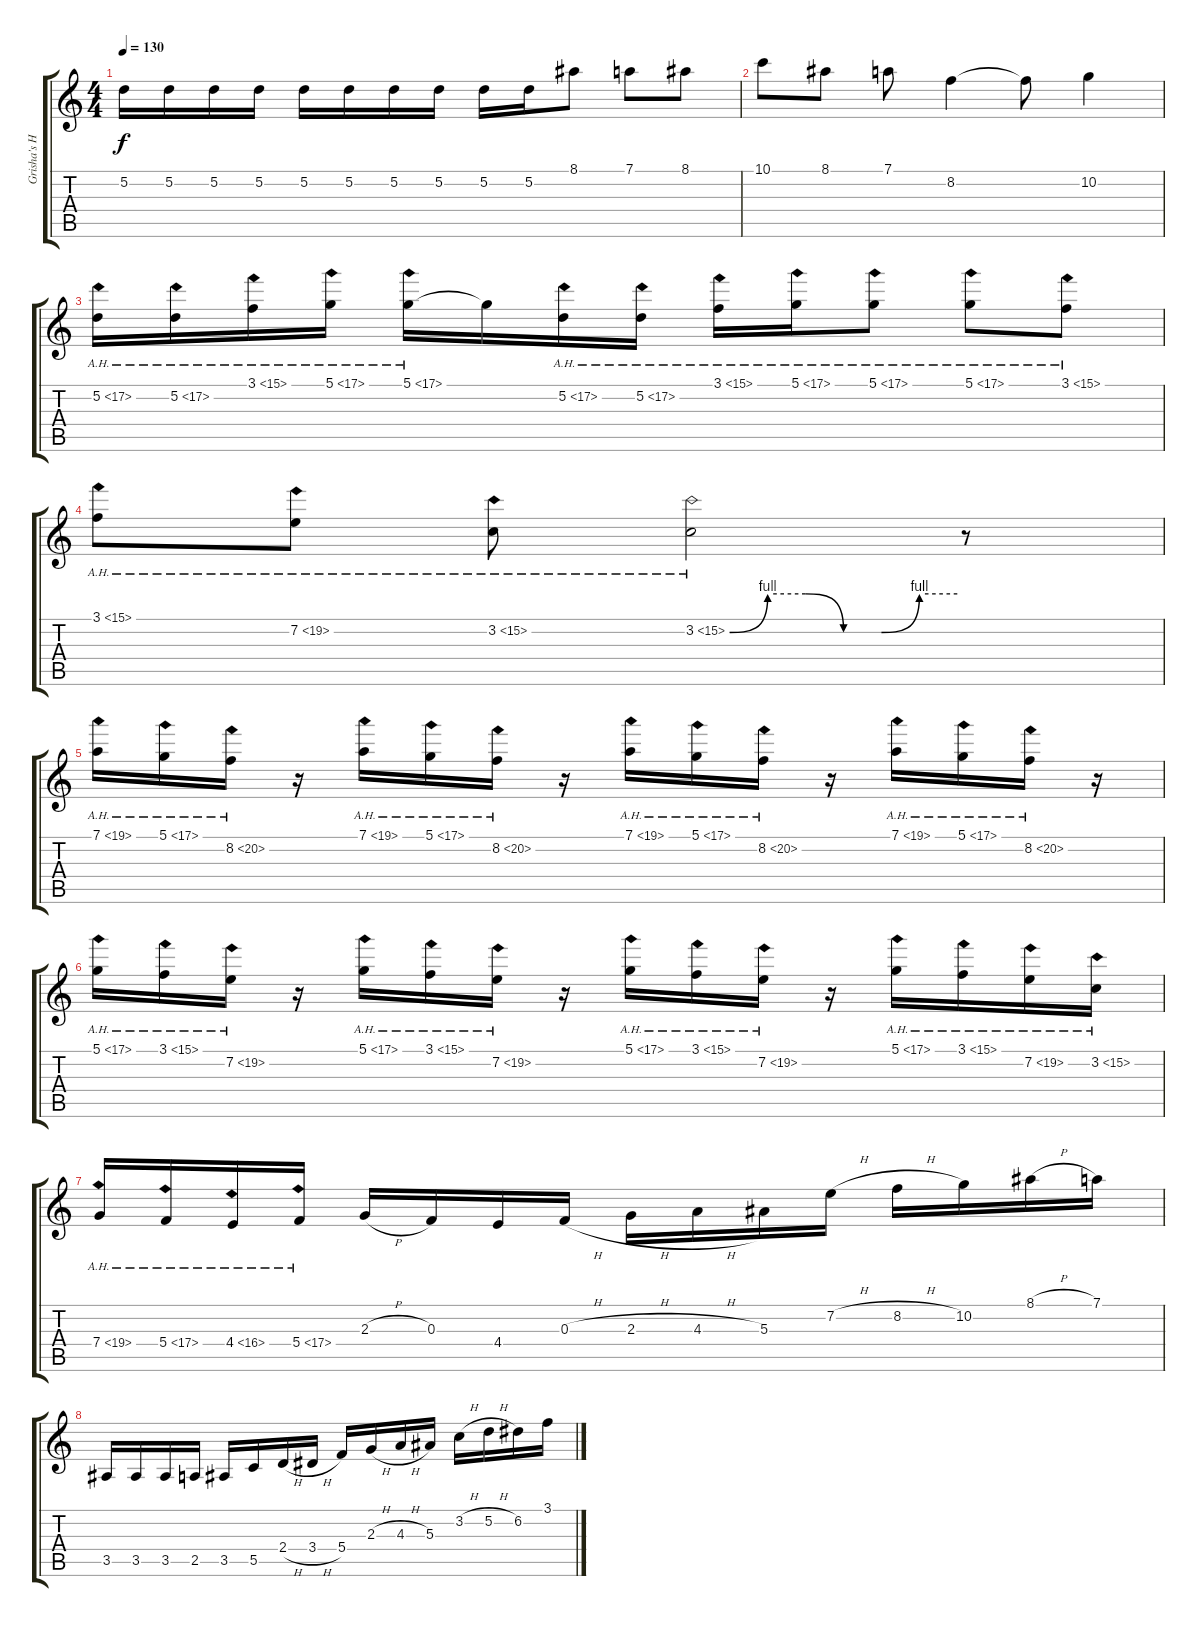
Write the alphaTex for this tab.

\track ("Grisha's Harmonic" "Grisha's H") {instrument guitarharmonics}
\staff {score tabs}
\tuning (D4 A3 F3 C3 G2 D2) {hide}
\ts (4 4)
\tempo 130
\clef g2
\ks c
5.2.16{dy f instrument overdrivenguitar} 5.2.16 5.2.16 5.2.16 5.2.16 5.2.16 5.2.16 5.2.16 5.2.16 5.2.16 8.1.8 7.1.8 8.1.8 |
10.1.8 8.1.8 7.1.8 8.2.4 8.2{t}.8 10.2.4 |
5.2{ah 12}.16 5.2{ah 12}.16 3.1{ah 12}.16 5.1{ah 12}.16 5.1{ah 12}.16 5.1{t}.16 5.2{ah 12}.16 5.2{ah 12}.16 3.1{ah 12}.16 5.1{ah 12}.16 5.1{ah 12}.8 5.1{ah 12}.8 3.1{ah 12}.8 |
3.1{ah 12}.8 7.2{ah 12}.8 3.2{ah 12}.8 3.2{be (custom 0 0 10 4 20 4 30 0 40 0 50 4 60 4) ah 12}.2 r.8 |
7.1{ah 12}.16 5.1{ah 12}.16 8.2{ah 12}.16 r.16 7.1{ah 12}.16 5.1{ah 12}.16 8.2{ah 12}.16 r.16 7.1{ah 12}.16 5.1{ah 12}.16 8.2{ah 12}.16 r.16 7.1{ah 12}.16 5.1{ah 12}.16 8.2{ah 12}.16 r.16 |
5.1{ah 12}.16 3.1{ah 12}.16 7.2{ah 12}.16 r.16 5.1{ah 12}.16 3.1{ah 12}.16 7.2{ah 12}.16 r.16 5.1{ah 12}.16 3.1{ah 12}.16 7.2{ah 12}.16 r.16 5.1{ah 12}.16 3.1{ah 12}.16 7.2{ah 12}.16 3.2{ah 12}.16 |
7.4{ah 12}.16 5.4{ah 12}.16 4.4{ah 12}.16 5.4{ah 12}.16 2.3{h}.16 0.3.16 4.4.16 0.3{h}.16 2.3{h}.16 4.3{h}.16 5.3.16 7.2{h}.16 8.2{h}.16 10.2.16 8.1{h}.16 7.1.16 |
3.5.16 3.5.16 3.5.16 2.5.16 3.5.16 5.5.16 2.4{h}.16 3.4{h}.16 5.4.16 2.3{h}.16 4.3{h}.16 5.3.16 3.2{h}.16 5.2{h}.16 6.2.16 3.1.16
